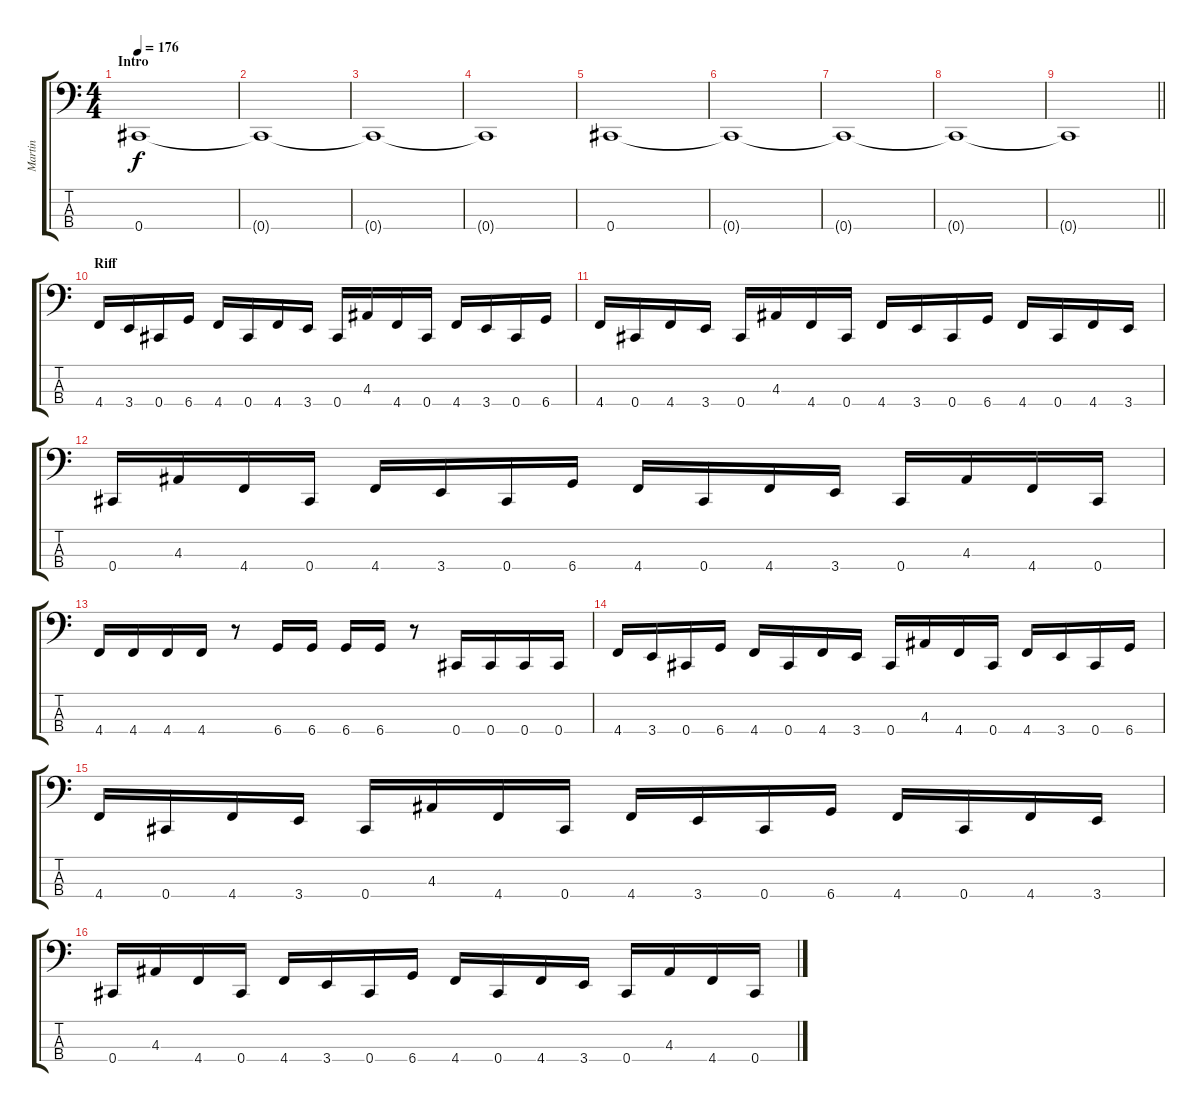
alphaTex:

\track ("Martin" "Martin") {instrument electricbassfinger}
\staff {score tabs}
\tuning (E2 B1 Gb1 Db1) {hide}
\ts (4 4)
\section ("" "Intro")
\tempo 176
\clef f4
\ks c
0.4.1{dy f instrument electricbassfinger} |
0.4{t}.1 |
0.4{t}.1 |
0.4{t}.1 |
0.4.1 |
0.4{t}.1 |
0.4{t}.1 |
0.4{t}.1 |
\barLineRight lightlight
0.4{t}.1 |
\section ("" "Riff")
4.4.16 3.4.16 0.4.16 6.4.16 4.4.16 0.4.16 4.4.16 3.4.16 0.4.16 4.3.16 4.4.16 0.4.16 4.4.16 3.4.16 0.4.16 6.4.16 |
4.4.16 0.4.16 4.4.16 3.4.16 0.4.16 4.3.16 4.4.16 0.4.16 4.4.16 3.4.16 0.4.16 6.4.16 4.4.16 0.4.16 4.4.16 3.4.16 |
0.4.16 4.3.16 4.4.16 0.4.16 4.4.16 3.4.16 0.4.16 6.4.16 4.4.16 0.4.16 4.4.16 3.4.16 0.4.16 4.3.16 4.4.16 0.4.16 |
4.4.16 4.4.16 4.4.16 4.4.16 r.8 6.4.16 6.4.16 6.4.16 6.4.16 r.8 0.4.16 0.4.16 0.4.16 0.4.16 |
4.4.16 3.4.16 0.4.16 6.4.16 4.4.16 0.4.16 4.4.16 3.4.16 0.4.16 4.3.16 4.4.16 0.4.16 4.4.16 3.4.16 0.4.16 6.4.16 |
4.4.16 0.4.16 4.4.16 3.4.16 0.4.16 4.3.16 4.4.16 0.4.16 4.4.16 3.4.16 0.4.16 6.4.16 4.4.16 0.4.16 4.4.16 3.4.16 |
0.4.16 4.3.16 4.4.16 0.4.16 4.4.16 3.4.16 0.4.16 6.4.16 4.4.16 0.4.16 4.4.16 3.4.16 0.4.16 4.3.16 4.4.16 0.4.16
